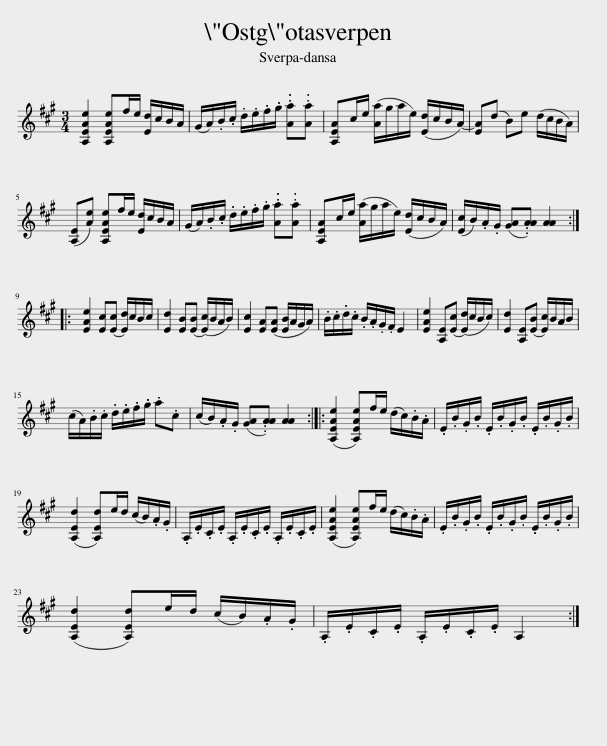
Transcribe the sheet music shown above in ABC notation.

X:1
L:1/8
M:3/4
I:linebreak $
K:A
V:1 treble
V:1
 [A,EAe]2 [A,EAe]f/e/ [Ed]/c/B/A/ | (G/A/).B/.c/ .d/.e/.f/.g/ .[Aa].[Aa] | [A,EA]c/e/ ([Aa]/g/a/e/) ([Ed]/c/B/A/-) | [EA](d B)e (d/c/B/A/) |$ ([A,E][Ae]) [A,EAe]f/e/ [Ed]/c/B/A/ | %5
 (G/A/).B/.c/ .d/.e/.f/.g/ .[Aa].[Aa] | [A,EA]c/e/ ([Aa]/g/a/e/) ([Ed]/c/B/A/) | ([Ec]/B/).A/.G/ ([GA].[AA]) [AA]2 ::$ [EAe]2 [Ec]([Ec] [Ed]/)c/B/c/ | [Ed]2 [EB]([EB] ([Ec]/)B/A/B/) | %10
 [Ec]2 [EA]([EA] [EB]/A/G/A/) | .B/.c/.d/.c/ .B/.A/.G/.F/ E2 | [EAe]2 [A,E]([Ec] ([Ed]/)c/B/c/) | [Ed]2 [A,E]([EB] [Ec]/)B/A/B/ |$ (c/A/).B/.c/ .d/.e/.f/.g/ .a.c | %15
 (c/B/).A/.G/ ([GA].[AA]) [AA]2 :: ([A,EAe]2 [A,EAe])f/e/ (d/c/).B/.A/ | .E/.B/.G/.B/ .E/.B/.G/.B/ .E/.B/.G/.B/ |$ ([A,Ed]2 [A,Ed])e/d/ (c/B/).A/.G/ | .A,/.E/.C/.E/ .A,/.E/.C/.E/ .A,/.E/.C/.E/ | %20
 ([A,EAe]2 [A,EAe])f/e/ (d/c/).B/.A/ | .E/.B/.G/.B/ .E/.B/.G/.B/ .E/.B/.G/.B/ |$ ([A,Ed]2 [A,Ed])e/d/ (c/B/).A/.G/ | .A,/.E/.C/.E/ .A,/.E/.C/.E/ A,2 :| %24
